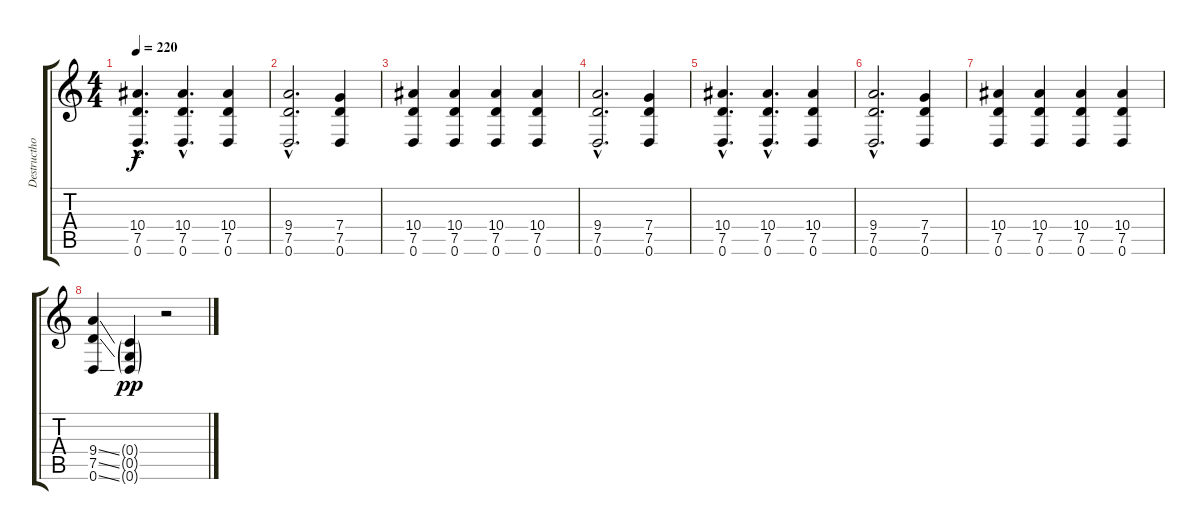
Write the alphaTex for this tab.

\track ("Destructhor" "Destructho") {instrument overdrivenguitar}
\staff {score tabs}
\tuning (D4 A3 F3 C3 G2 D2) {hide}
\ts (4 4)
\tempo 220
\clef g2
\ks c
(10.4{hac} 7.5{hac} 0.6{hac}).4{d dy f} (10.4{hac} 7.5{hac} 0.6{hac}).4{d} (10.4 7.5 0.6).4 |
(9.4{hac} 7.5{hac} 0.6{hac}).2{d} (7.4 7.5 0.6).4 |
(10.4 7.5 0.6).4 (10.4 7.5 0.6).4 (10.4 7.5 0.6).4 (10.4 7.5 0.6).4 |
(9.4{hac} 7.5{hac} 0.6{hac}).2{d} (7.4 7.5 0.6).4 |
(10.4{hac} 7.5{hac} 0.6{hac}).4{d} (10.4{hac} 7.5{hac} 0.6{hac}).4{d} (10.4 7.5 0.6).4 |
(9.4{hac} 7.5{hac} 0.6{hac}).2{d} (7.4 7.5 0.6).4 |
(10.4 7.5 0.6).4 (10.4 7.5 0.6).4 (10.4 7.5 0.6).4 (10.4 7.5 0.6).4 |
(9.4{ss} 7.5{ss} 0.6{ss}).4 (0.4{g} 0.5{g} 0.6{g}).4{dy pp} r.2
